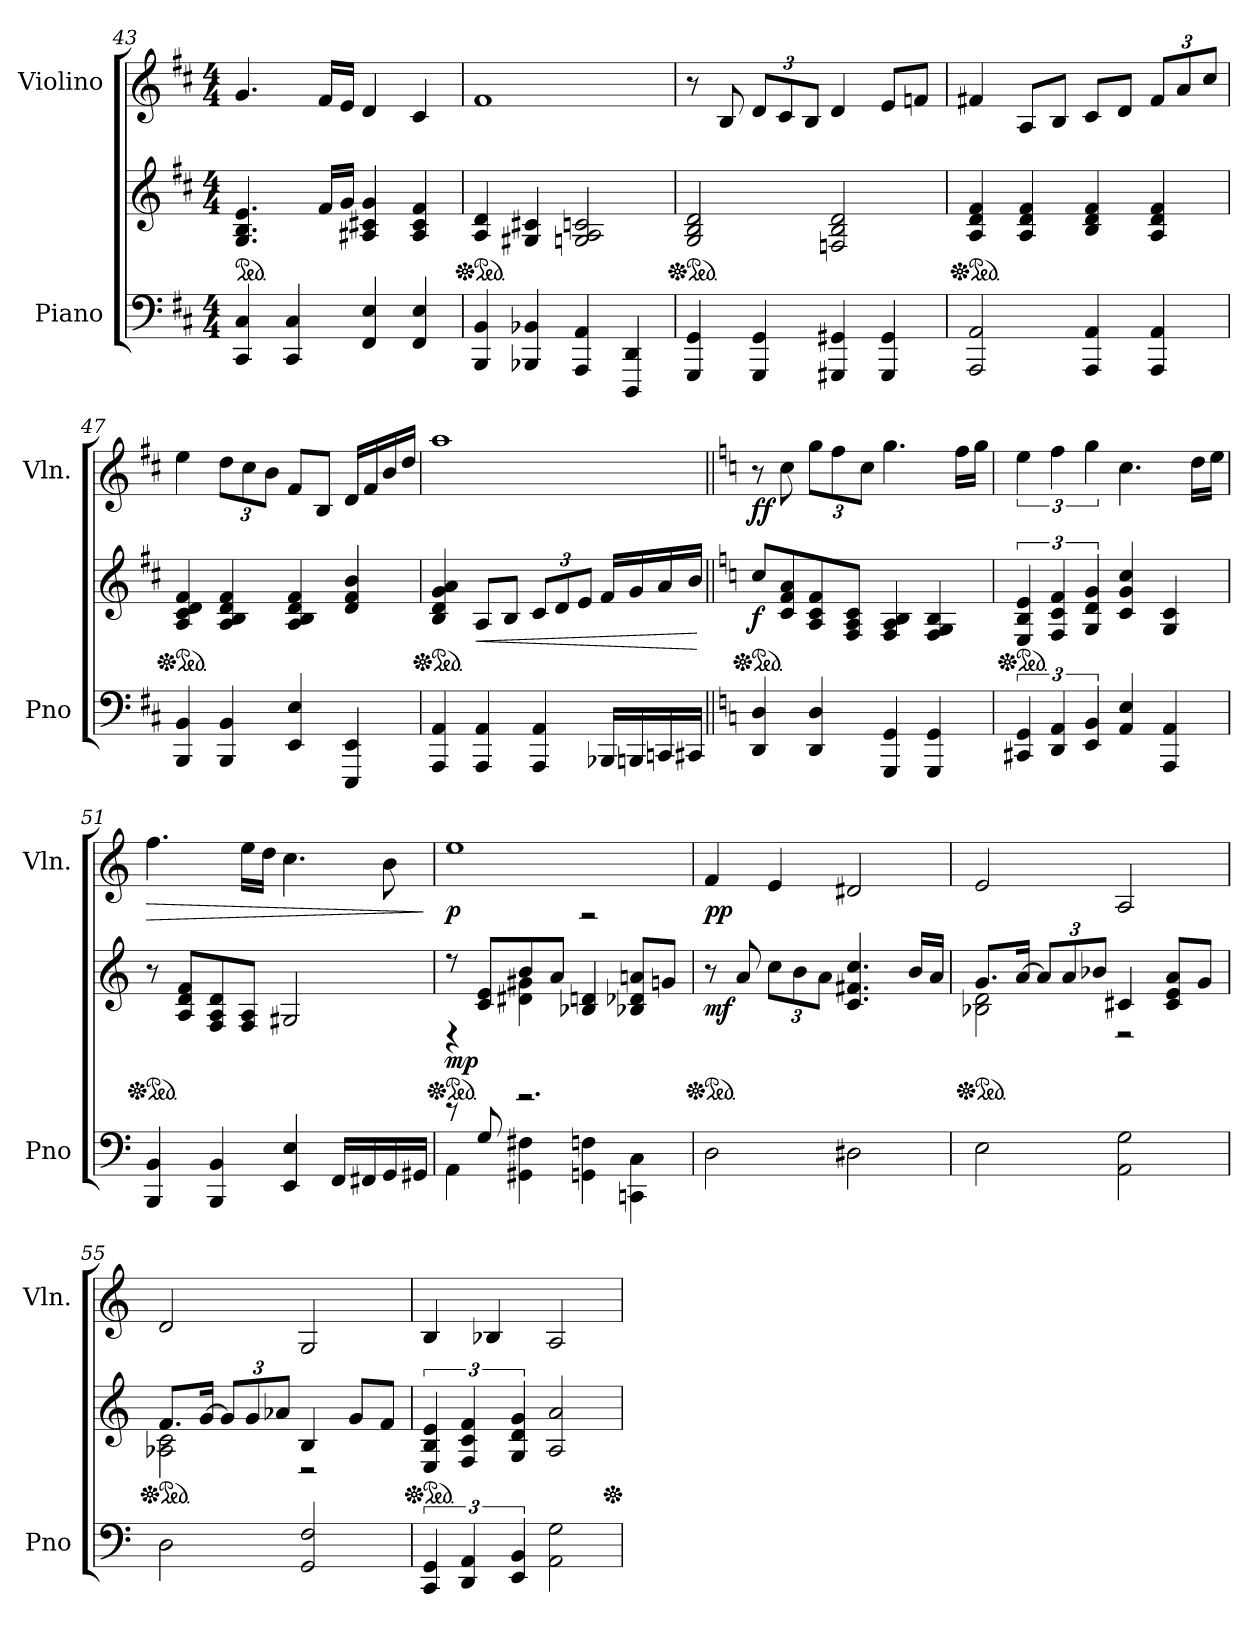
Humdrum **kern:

**kern	**kern	**dynam	**kern	**dynam
*part2	*part2	*part2	*part1	*part1
*staff3	*staff2	*staff2/3	*staff1	*staff1
*I"Piano	*	*	*I"Violino	*
*I'Pno	*	*	*I'Vln.	*
*clefF4	*clefG2	*	*clefG2	*
*k[f#c#]	*k[f#c#]	*	*k[f#c#]	*
*M4/4	*M4/4	*	*M4/4	*
*	*ped	*	*	*
=43	=43	=43	=43	=43
4CC#/ 4C#/	4.G/ 4.B/ 4.e/	.	4.g/	.
4CC#/ 4C#/	.	.	.	.
.	16f#/LL	.	16f#/LL	.
.	16g/JJ	.	16e/JJ	.
4FF#/ 4E/	4A#X/ 4c#X/ 4g/	.	4d/	.
4FF#/ 4E/	4A#/ 4c#/ 4f#/	.	4c#/	.
=44	=44	=44	=44	=44
*	*Xped	*	*	*
*	*ped	*	*	*
4BBB/ 4BB/	4A/ 4d/	.	1f#	.
4BBB-X/ 4BB-X/	4G#X/ 4c#X/	.	.	.
4AAA/ 4AA/	2Gn/ 2A/ 2cn/	.	.	.
4DDD/ 4DD/	.	.	.	.
=45	=45	=45	=45	=45
*	*Xped	*	*	*
*	*ped	*	*	*
*	*	*	*MM50	*
4GGG/ 4GG/	2G/ 2B/ 2d/	.	8r	.
.	.	.	8B/	.
*	*	*	*Xbrackettup	*
4GGG/ 4GG/	.	.	12d/L	.
.	.	.	12c#/	.
.	.	.	12B/J	.
4GGG#X/ 4GG#X/	2Fn/ 2B/ 2d/	.	4d/	.
*	*	*	*MM47	*
4GGG#/ 4GG#/	.	.	8e/L	.
.	.	.	8fn/J	.
!!LO:LB:g=z
=46	=46	=46	=46	=46
*	*Xped	*	*	*
*	*ped	*	*	*
*	*	*	*MM45	*
2AAA/ 2AA/	4A/ 4d/ 4f#/	.	4f#X/	.
*	*	*	*MM50	*
.	4A/ 4d/ 4f#/	.	8A/L	.
.	.	.	8B/J	.
*	*	*	*MM50	*
4AAA/ 4AA/	4B/ 4d/ 4f#/	.	8c#/L	.
.	.	.	8d/J	.
*	*	*	*MM60	*
4AAA/ 4AA/	4A/ 4d/ 4f#/	.	12f#/L	.
.	.	.	12a/	.
.	.	.	12cc#/J	.
=47	=47	=47	=47	=47
*	*Xped	*	*	*
*	*ped	*	*	*
*	*	*	*MM55	*
4BBB/ 4BB/	4A/ 4c#/ 4d/ 4f#/	.	4ee\	.
4BBB/ 4BB/	4A/ 4B/ 4d/ 4f#/	.	12dd\L	.
.	.	.	12cc#\	.
.	.	.	12b\J	.
*	*	*	*MM57	*
4EE/ 4E/	4A/ 4B/ 4d/ 4f#/	.	8f#/L	.
.	.	.	8B/J	.
*	*	*	*MM60	*
4EEE/ 4EE/	4d/ 4f#/ 4b/	.	16d/LL	.
.	.	.	16f#/	.
.	.	.	16b/	.
.	.	.	16dd/JJ	.
=48	=48	=48	=48	=48
*	*Xped	*	*	*
*	*ped	*	*	*
4AAA/ 4AA/	4B/ 4d/ 4g/ 4a/	.	1aa	.
!	!	!LO:HP:b	!	!
4AAA/ 4AA/	8A/L	<	.	.
.	8B/J	.	.	.
*	*Xbrackettup	*	*	*
4AAA/ 4AA/	12c#/L	.	.	.
.	12d/	.	.	.
.	12e/J	.	.	.
16BBB-X/LL	16f#/LL	.	.	.
16BBBn/	16g/	.	.	.
16CCn/	16a/	.	.	.
16CC#X/JJ	16b/JJ	.	.	.
.	.	[	.	.
!!LO:LB:g=z
=49||	=49||	=49||	=49||	=49||
*k[]	*k[]	*	*k[]	*
*	*Xped	*	*	*
*	*ped	*	*	*
*	*	*	*MM55	*
!	!	!LO:DY:b	!	!LO:DY:b
4DD/ 4D/	8cc/L	f	8r	ff
.	8c/ 8f/ 8a/	.	8cc\	.
4DD/ 4D/	8A/ 8c/ 8f/	.	12gg\L	.
.	.	.	12ff\	.
.	8F/ 8A/ 8c/J	.	.	.
.	.	.	12cc\J	.
4GGG/ 4GG/	4F/ 4A/ 4B/	.	4.gg\	.
4GGG/ 4GG/	4F/ 4G/ 4B/	.	.	.
.	.	.	16ff\LL	.
.	.	.	16gg\JJ	.
=50	=50	=50	=50	=50
*	*Xped	*	*	*
*	*ped	*	*	*
*	*brackettup	*	*brackettup	*
6CC#X/ 6GG/	6E/ 6B/ 6e/	.	6ee\	.
6DD/ 6AA/	6F/ 6c/ 6f/	.	6ff\	.
6EE/ 6BB/	6G/ 6d/ 6g/	.	6gg\	.
4AA/ 4E/	4c/ 4g/ 4cc/	.	4.cc\	.
4AAA/ 4AA/	4G/ 4c/	.	.	.
.	.	.	16dd\LL	.
.	.	.	16ee\JJ	.
=51	=51	=51	=51	=51
*	*Xped	*	*	*
*	*ped	*	*	*
!	!	!	!	!LO:HP:b
4BBB/ 4BB/	8r	.	4.ff\	>
.	8A/ 8d/ 8f/L	.	.	.
4BBB/ 4BB/	8F/ 8A/ 8d/	.	.	.
.	8F/ 8A/J	.	16ee\LL	.
.	.	.	16dd\JJ	.
4EE/ 4E/	2G#X/	.	4.cc\	.
16FF/LL	.	.	.	.
16FF#X/	.	.	.	.
16GG/	.	.	8b\	.
16GG#X/JJ	.	.	.	.
.	.	.	.	]
!!LO:PB:g=z
=52	=52	=52	=52	=52
*^	*	*	*	*
*	*	*Xped	*	*	*
*	*	*ped	*	*	*
*	*	*^	*	*	*
!	!	!	!	!LO:DY:b	!	!LO:DY:b
4AA\	8re	8r	4r	mp	1ee	p
.	8G/	8c/ 8e/L	.	.	.	.
4GG#X\ 4F#X\	2.rg	8b/	4d#X\ 4g#X\	.	.	.
.	.	8a/J	.	.	.	.
4GGn\ 4Fn\	.	4B-X/ 4dn/	2reee	.	.	.
4CCn\ 4C\	.	8B-X/ 8d-X/ 8an/L	.	.	.	.
.	.	8gn/J	.	.	.	.
*v	*v	*	*	*	*	*
*	*v	*v	*	*	*
=53	=53	=53	=53	=53
*	*Xped	*	*	*
*	*ped	*	*	*
!	!	!LO:DY:b	!	!LO:DY:b
2D\	8r	mf	4f/	pp
.	8a/	.	.	.
*	*Xbrackettup	*	*	*
.	12cc\L	.	4e/	.
.	12b\	.	.	.
.	12a\J	.	.	.
2D#X\	4.c/ 4.f#X/ 4.cc/	.	2d#X/	.
.	16b/LL	.	.	.
.	16a/JJ	.	.	.
=54	=54	=54	=54	=54
*	*Xped	*	*	*
*	*ped	*	*	*
*	*^	*	*	*
2E\	8.g/L	2B-X\ 2d\	.	2e/	.
.	[16a/Jk	.	.	.	.
.	12a/L]	.	.	.	.
.	12a/	.	.	.	.
.	12b-X/J	.	.	.	.
2AA\ 2G\	4c#X/	2r	.	2A/	.
.	8c#/ 8e/ 8a/L	.	.	.	.
.	8g/J	.	.	.	.
!!LO:LB:g=z
=55	=55	=55	=55	=55	=55
*	*Xped	*	*	*	*
*	*ped	*	*	*	*
2D\	8.f/L	2A-X\ 2c\	.	2d/	.
.	[16g/Jk	.	.	.	.
.	12g/L]	.	.	.	.
.	12g/	.	.	.	.
.	12a-X/J	.	.	.	.
2GG/ 2F/	4B/	2r	.	2G/	.
.	8g/L	.	.	.	.
.	8f/J	.	.	.	.
*	*v	*v	*	*	*
=56	=56	=56	=56	=56
*	*Xped	*	*	*
*	*ped	*	*	*
*	*brackettup	*	*	*
*	*	*	*MM55	*
6CC/ 6GG/	6E/ 6B/ 6e/	.	4B/	.
6DD/ 6AA/	6F/ 6c/ 6f/	.	.	.
.	.	.	4B-X/	.
6EE/ 6BB/	6G/ 6d/ 6g/	.	.	.
*	*	*	*MM60	*
2AA\ 2G\	2A/ 2a/	.	2A/	.
*	*Xped	*	*	*
=	=	=	=	=
*-	*-	*-	*-	*-
